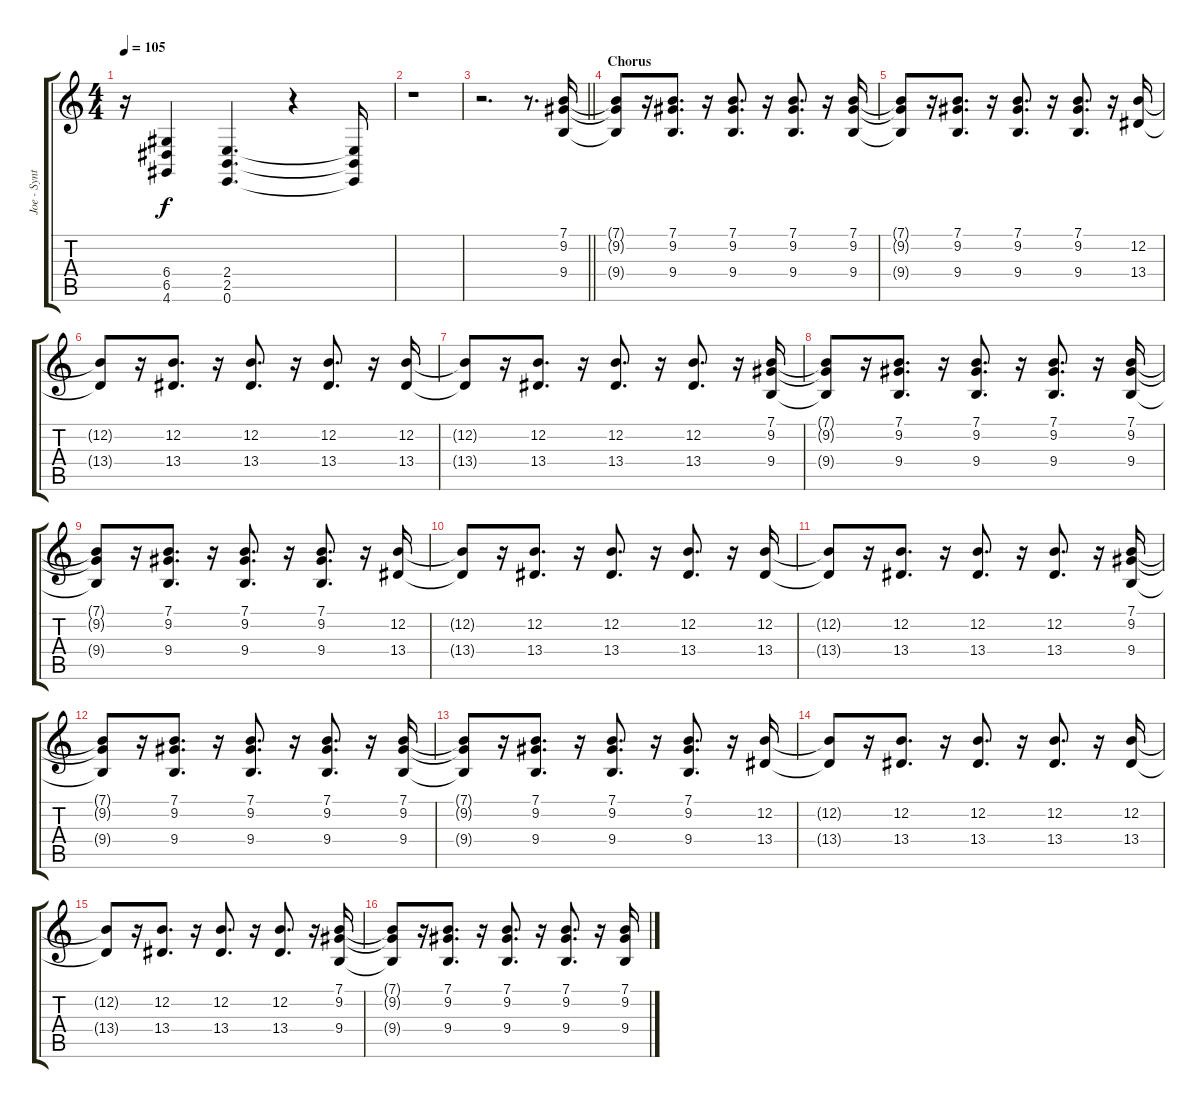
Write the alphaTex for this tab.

\track ("Joe - Synth" "Joe - Synt") {instrument lead1square}
\staff {score tabs}
\tuning (E4 B3 G3 D3 A2 E2) {hide}
\ts (4 4)
\tempo 105
\clef g2
\ks c
r.16{dy f} (6.4{t} 6.5{t} 4.6{t}).4 (2.4 2.5 0.6).4{d} r.4 (2.4{t} 2.5{t} 0.6{t}).16 |
r.1 |
\barLineRight lightlight
r.2{d} r.8{d} (7.1 9.2 9.4).16{volume 12 balance 2 instrument lead1square} |
\section ("" "Chorus")
(7.1{t} 9.2{t} 9.4{t}).8 r.16 (7.1 9.2 9.4).8{d} r.16 (7.1 9.2 9.4).8{d} r.16 (7.1 9.2 9.4).8{d} r.16 (7.1 9.2 9.4).16 |
(7.1{t} 9.2{t} 9.4{t}).8 r.16 (7.1 9.2 9.4).8{d} r.16 (7.1 9.2 9.4).8{d} r.16 (7.1 9.2 9.4).8{d} r.16 (12.2 13.4).16 |
(12.2{t} 13.4{t}).8 r.16 (12.2 13.4).8{d} r.16 (12.2 13.4).8{d} r.16 (12.2 13.4).8{d} r.16 (12.2 13.4).16 |
(12.2{t} 13.4{t}).8 r.16 (12.2 13.4).8{d} r.16 (12.2 13.4).8{d} r.16 (12.2 13.4).8{d} r.16 (7.1 9.2 9.4).16 |
(7.1{t} 9.2{t} 9.4{t}).8 r.16 (7.1 9.2 9.4).8{d} r.16 (7.1 9.2 9.4).8{d} r.16 (7.1 9.2 9.4).8{d} r.16 (7.1 9.2 9.4).16 |
(7.1{t} 9.2{t} 9.4{t}).8 r.16 (7.1 9.2 9.4).8{d} r.16 (7.1 9.2 9.4).8{d} r.16 (7.1 9.2 9.4).8{d} r.16 (12.2 13.4).16 |
(12.2{t} 13.4{t}).8 r.16 (12.2 13.4).8{d} r.16 (12.2 13.4).8{d} r.16 (12.2 13.4).8{d} r.16 (12.2 13.4).16 |
(12.2{t} 13.4{t}).8 r.16 (12.2 13.4).8{d} r.16 (12.2 13.4).8{d} r.16 (12.2 13.4).8{d} r.16 (7.1 9.2 9.4).16 |
(7.1{t} 9.2{t} 9.4{t}).8 r.16 (7.1 9.2 9.4).8{d} r.16 (7.1 9.2 9.4).8{d} r.16 (7.1 9.2 9.4).8{d} r.16 (7.1 9.2 9.4).16 |
(7.1{t} 9.2{t} 9.4{t}).8 r.16 (7.1 9.2 9.4).8{d} r.16 (7.1 9.2 9.4).8{d} r.16 (7.1 9.2 9.4).8{d} r.16 (12.2 13.4).16 |
(12.2{t} 13.4{t}).8 r.16 (12.2 13.4).8{d} r.16 (12.2 13.4).8{d} r.16 (12.2 13.4).8{d} r.16 (12.2 13.4).16 |
(12.2{t} 13.4{t}).8 r.16 (12.2 13.4).8{d} r.16 (12.2 13.4).8{d} r.16 (12.2 13.4).8{d} r.16 (7.1 9.2 9.4).16 |
(7.1{t} 9.2{t} 9.4{t}).8 r.16 (7.1 9.2 9.4).8{d} r.16 (7.1 9.2 9.4).8{d} r.16 (7.1 9.2 9.4).8{d} r.16 (7.1 9.2 9.4).16
